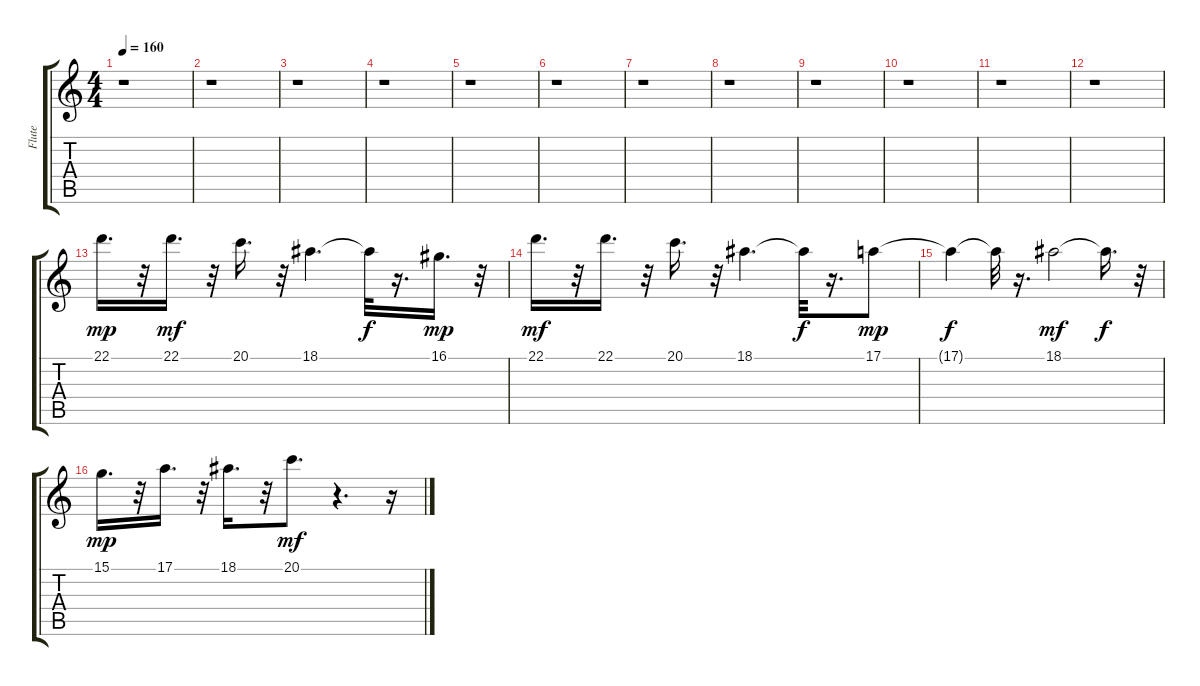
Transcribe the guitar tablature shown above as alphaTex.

\track ("Flute" "Flute") {instrument flute}
\staff {score tabs}
\tuning (E4 B3 G3 D3 A2 E2) {hide}
\ts (4 4)
\tempo 160
\clef g2
\ks c
r.1{dy mp} |
r.1 |
r.1 |
r.1 |
r.1 |
r.1 |
r.1 |
r.1 |
r.1 |
r.1 |
r.1 |
r.1 |
22.1.16{d} r.32 22.1.16{d dy mf} r.32 20.1.16{d} r.32 18.1.4{d} 18.1{t}.32{dy f} r.16{d} 16.1.16{d dy mp} r.32 |
22.1.16{d dy mf} r.32 22.1.16{d} r.32 20.1.16{d} r.32 18.1.4{d} 18.1{t}.32{dy f} r.16{d} 17.1.8{dy mp} |
17.1{t}.4{dy f} 17.1{t}.32 r.16{d} 18.1.2{dy mf} 18.1{t}.16{d dy f} r.32 |
15.1.16{d dy mp} r.32 17.1.16{d} r.32 18.1.16{d} r.32 20.1.8{d dy mf} r.4{d} r.16
